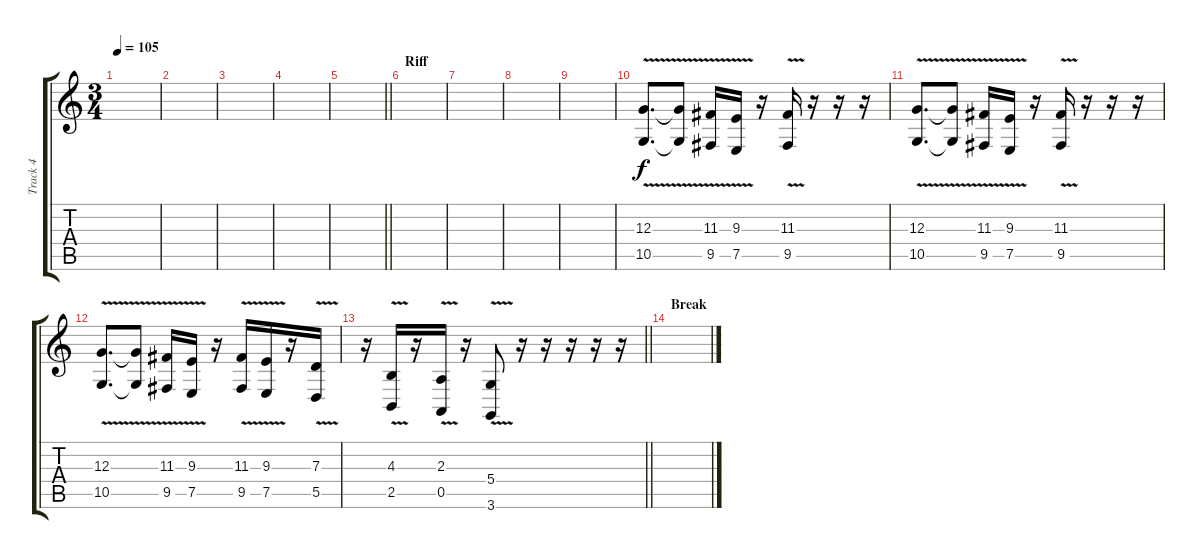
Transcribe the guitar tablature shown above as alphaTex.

\track ("Track 4" "Track 4") {instrument trumpet}
\staff {score tabs}
\tuning (E4 B3 G3 D3 A2 E2) {hide}
\ts (3 4)
\tempo 105
\clef g2
\ks c
|
|
|
|
\barLineRight lightlight
|
\section ("" "Riff")
|
|
|
|
(12.3{v} 10.5{v}).8{d} (12.3{t} 10.5{t}).8 (11.3{v} 9.5{v}).16 (9.3{v} 7.5{v}).16 r.16 (11.3{v} 9.5{v}).16 r.16 r.16 r.16 |
(12.3{v} 10.5{v}).8{d} (12.3{t} 10.5{t}).8 (11.3{v} 9.5{v}).16 (9.3{v} 7.5{v}).16 r.16 (11.3{v} 9.5{v}).16 r.16 r.16 r.16 |
(12.3{v} 10.5{v}).8{d} (12.3{t} 10.5{t}).8 (11.3{v} 9.5{v}).16 (9.3{v} 7.5{v}).16 r.16 (11.3{v} 9.5{v}).16 (9.3{v} 7.5{v}).16 r.16 (7.3{v} 5.5{v}).16 |
\barLineRight lightlight
r.16 (4.3{v} 2.5{v}).16 r.16 (2.3{v} 0.5{v}).16 r.16 (5.4{v} 3.6{v}).8 r.16 r.16 r.16 r.16 r.16 |
\section ("" "Break")
